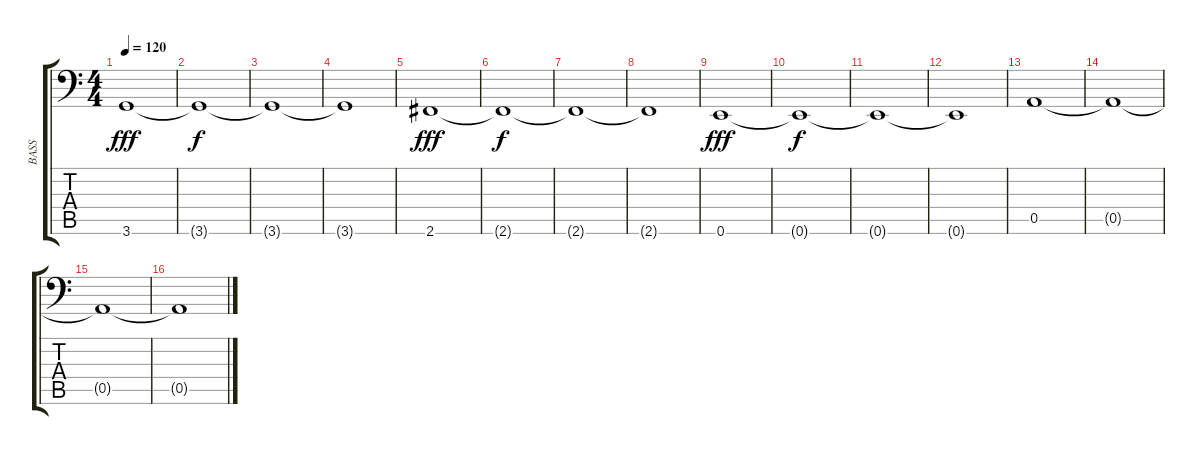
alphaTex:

\track ("BASS" "BASS") {instrument electricbasspick}
\staff {score tabs}
\tuning (E3 B2 G2 D2 A1 E1) {hide}
\ts (4 4)
\tempo 120
\clef f4
\ks c
3.6.1{dy fff instrument synthstrings1} |
3.6{t}.1{dy f} |
3.6{t}.1 |
3.6{t}.1 |
2.6.1{dy fff} |
2.6{t}.1{dy f} |
2.6{t}.1 |
2.6{t}.1 |
0.6.1{dy fff instrument synthstrings1} |
0.6{t}.1{dy f} |
0.6{t}.1 |
0.6{t}.1 |
0.5.1 |
0.5{t}.1 |
0.5{t}.1 |
0.5{t}.1
